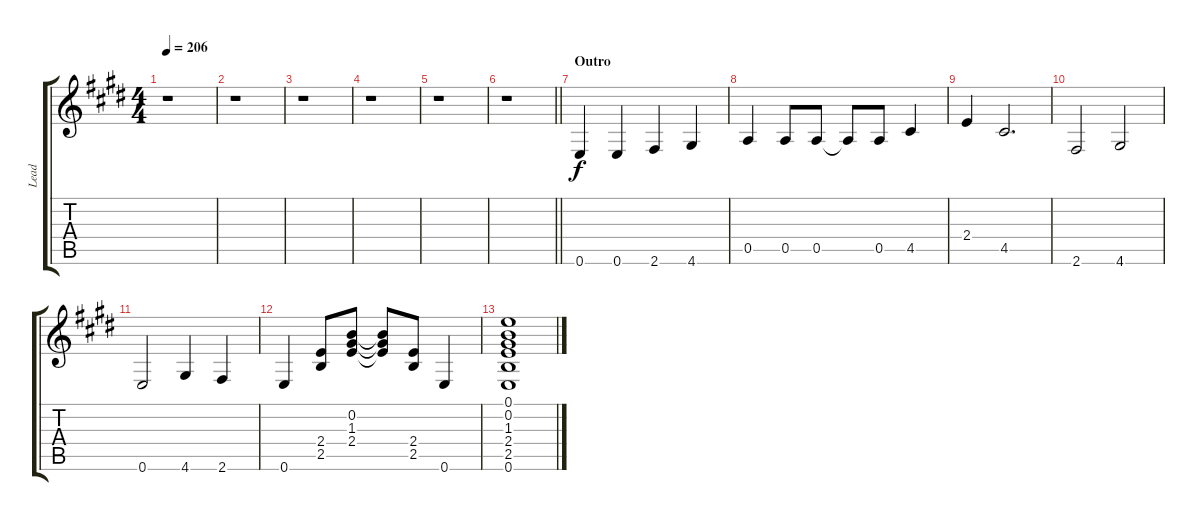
\track ("Lead" "Lead") {instrument electricguitarmuted}
\staff {score tabs}
\tuning (E4 B3 G3 D3 A2 E2) {hide}
\ts (4 4)
\tempo 206
\clef g2
\ks e
r.1{dy f} |
r.1 |
r.1 |
r.1 |
r.1 |
\barLineRight lightlight
r.1 |
\section ("" "Outro")
0.6.4 0.6.4 2.6.4 4.6.4 |
0.5.4 0.5.8 0.5.8 0.5{t}.8 0.5.8 4.5.4 |
2.4.4 4.5.2{d} |
2.6.2 4.6.2 |
0.6.2 4.6.4 2.6.4 |
0.6.4{volume 8} (2.4 2.5).8 (0.2 1.3 2.4).8 (0.2{t} 1.3{t} 2.4{t}).8 (2.4 2.5).8 0.6.4 |
(0.1 0.2 1.3 2.4 2.5 0.6).1
